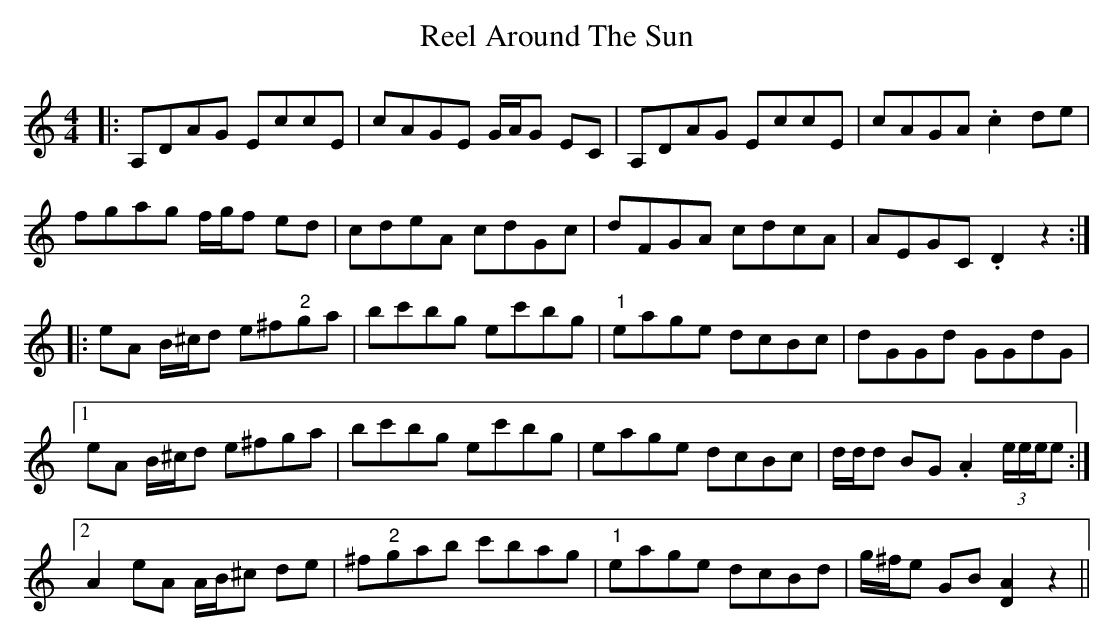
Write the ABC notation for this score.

X:1
T: Reel Around The Sun
M: 4/4
L: 1/8
K: Ddor
|:A,DAG EccE|cAGE G/A/G EC|A,DAG EccE|cAGA .c2 de|
fgag f/g/f ed|cdeA cdGc|dFGA cdcA|AEGC .D2z2:|
|:eA B/^c/d e^f"2"ga|bc'bg ec'bg|"1"eage dcBc|dGGd GGdG|
[1eA B/^c/d e^fga|bc'bg ec'bg|eage dcBc|d/d/d BG .A2 (3e/e/e/e:|
[2A2 eA A/B/^c de|^f"2"gab c'bag|"1"eage dcBd|g/^f/e GB [D2A2] z2||
